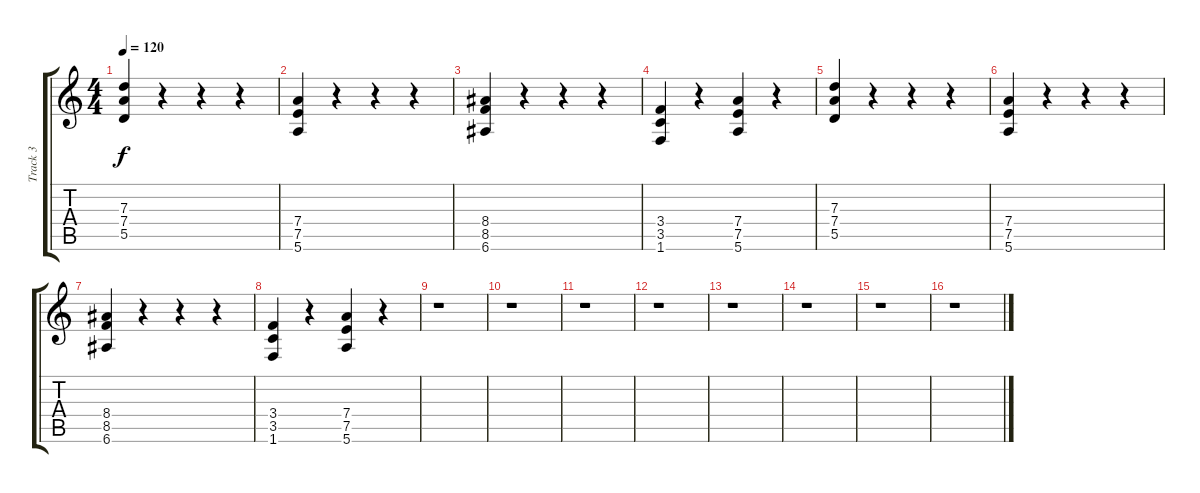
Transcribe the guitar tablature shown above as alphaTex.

\track ("Track 3" "Track 3") {instrument distortionguitar}
\staff {score tabs}
\tuning (E4 B3 G3 D3 A2 E2) {hide}
\ts (4 4)
\tempo 120
\clef g2
\ks c
(7.3 7.4 5.5).4{dy f} r.4 r.4 r.4 |
(7.4 7.5 5.6).4 r.4 r.4 r.4 |
(8.4 8.5 6.6).4 r.4 r.4 r.4 |
(3.4 3.5 1.6).4 r.4 (7.4 7.5 5.6).4 r.4 |
(7.3 7.4 5.5).4 r.4 r.4 r.4 |
(7.4 7.5 5.6).4 r.4 r.4 r.4 |
(8.4 8.5 6.6).4 r.4 r.4 r.4 |
(3.4 3.5 1.6).4 r.4 (7.4 7.5 5.6).4 r.4 |
r.1 |
r.1 |
r.1 |
r.1 |
r.1 |
r.1 |
r.1 |
r.1
